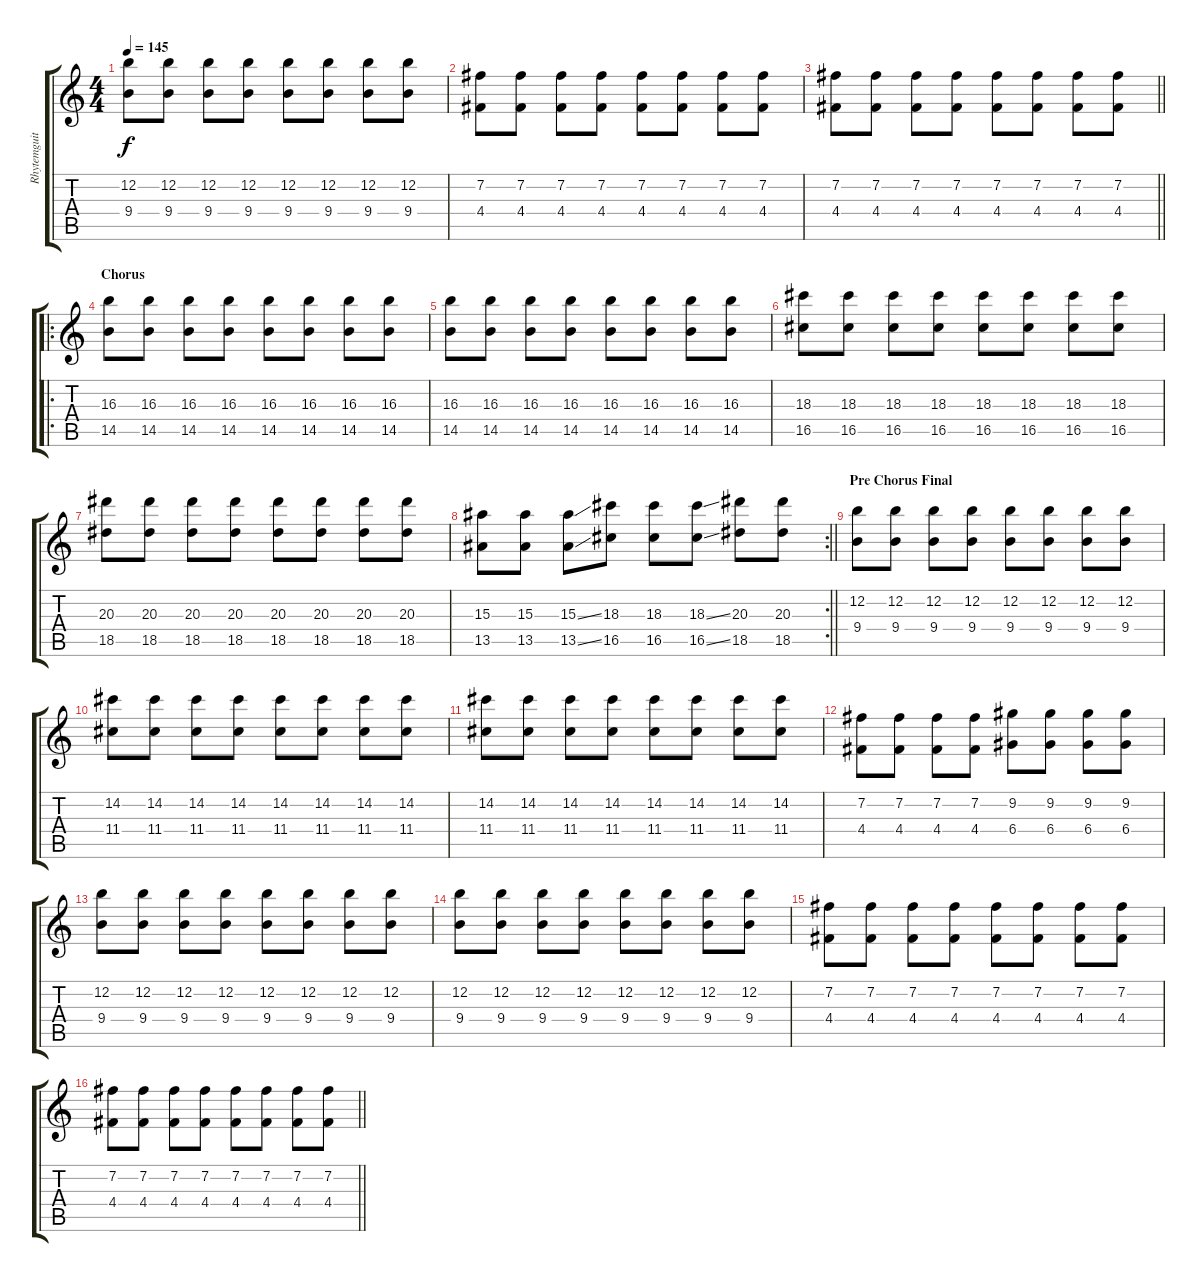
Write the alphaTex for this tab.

\track ("Rhytemguitar" "Rhytemguit") {instrument overdrivenguitar}
\staff {score tabs}
\tuning (E4 B3 G3 D3 A2 E2) {hide}
\ts (4 4)
\tempo 145
\clef g2
\ks c
(12.2 9.4).8{dy f} (12.2 9.4).8 (12.2 9.4).8 (12.2 9.4).8 (12.2 9.4).8 (12.2 9.4).8 (12.2 9.4).8 (12.2 9.4).8 |
(7.2 4.4).8 (7.2 4.4).8 (7.2 4.4).8 (7.2 4.4).8 (7.2 4.4).8 (7.2 4.4).8 (7.2 4.4).8 (7.2 4.4).8 |
\barLineRight lightlight
(7.2 4.4).8 (7.2 4.4).8 (7.2 4.4).8 (7.2 4.4).8 (7.2 4.4).8 (7.2 4.4).8 (7.2 4.4).8 (7.2 4.4).8 |
\ro
\section ("" "Chorus")
(16.3 14.5).8 (16.3 14.5).8 (16.3 14.5).8 (16.3 14.5).8 (16.3 14.5).8 (16.3 14.5).8 (16.3 14.5).8 (16.3 14.5).8 |
(16.3 14.5).8 (16.3 14.5).8 (16.3 14.5).8 (16.3 14.5).8 (16.3 14.5).8 (16.3 14.5).8 (16.3 14.5).8 (16.3 14.5).8 |
(18.3 16.5).8 (18.3 16.5).8 (18.3 16.5).8 (18.3 16.5).8 (18.3 16.5).8 (18.3 16.5).8 (18.3 16.5).8 (18.3 16.5).8 |
(20.3 18.5).8 (20.3 18.5).8 (20.3 18.5).8 (20.3 18.5).8 (20.3 18.5).8 (20.3 18.5).8 (20.3 18.5).8 (20.3 18.5).8 |
\rc 2
\barLineRight lightlight
(15.3 13.5).8 (15.3 13.5).8 (15.3{ss} 13.5{ss}).8 (18.3 16.5).8 (18.3 16.5).8 (18.3{ss} 16.5{ss}).8 (20.3 18.5).8 (20.3 18.5).8 |
\section ("" "Pre Chorus Final")
(12.2 9.4).8 (12.2 9.4).8 (12.2 9.4).8 (12.2 9.4).8 (12.2 9.4).8 (12.2 9.4).8 (12.2 9.4).8 (12.2 9.4).8 |
(14.2 11.4).8 (14.2 11.4).8 (14.2 11.4).8 (14.2 11.4).8 (14.2 11.4).8 (14.2 11.4).8 (14.2 11.4).8 (14.2 11.4).8 |
(14.2 11.4).8 (14.2 11.4).8 (14.2 11.4).8 (14.2 11.4).8 (14.2 11.4).8 (14.2 11.4).8 (14.2 11.4).8 (14.2 11.4).8 |
(7.2 4.4).8 (7.2 4.4).8 (7.2 4.4).8 (7.2 4.4).8 (9.2 6.4).8 (9.2 6.4).8 (9.2 6.4).8 (9.2 6.4).8 |
(12.2 9.4).8 (12.2 9.4).8 (12.2 9.4).8 (12.2 9.4).8 (12.2 9.4).8 (12.2 9.4).8 (12.2 9.4).8 (12.2 9.4).8 |
(12.2 9.4).8 (12.2 9.4).8 (12.2 9.4).8 (12.2 9.4).8 (12.2 9.4).8 (12.2 9.4).8 (12.2 9.4).8 (12.2 9.4).8 |
(7.2 4.4).8 (7.2 4.4).8 (7.2 4.4).8 (7.2 4.4).8 (7.2 4.4).8 (7.2 4.4).8 (7.2 4.4).8 (7.2 4.4).8 |
\barLineRight lightlight
(7.2 4.4).8 (7.2 4.4).8 (7.2 4.4).8 (7.2 4.4).8 (7.2 4.4).8 (7.2 4.4).8 (7.2 4.4).8 (7.2 4.4).8
